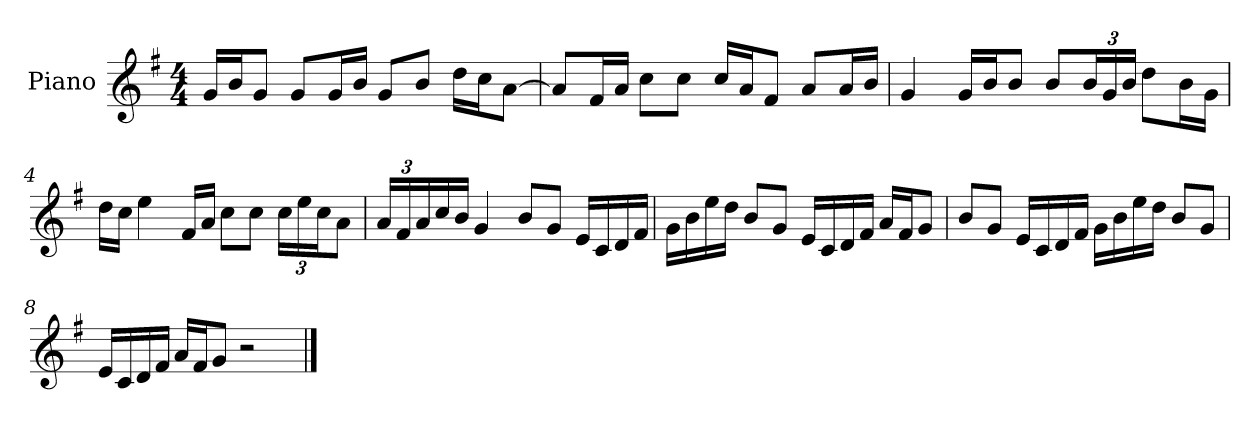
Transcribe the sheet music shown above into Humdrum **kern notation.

**kern
*part1
*staff1
*I"Piano
*I'P-no
*clefG2
*k[f#]
*M4/4
*MM90
=1
16g/LL
16b/J
8g/J
8g/L
16g/L
16b/JJ
8g/L
8b/J
16dd\LL
16cc\J
[8a\J
=2
8a/L]
16f#/L
16a/JJ
8cc\L
8cc\J
16cc/LL
16a/J
8f#/J
8a/L
16a/L
16b/JJ
=3
4g/
16g/LL
16b/J
8b/J
8b/L
*Xbrackettup
24b/L
24g/
24b/JJ
8dd\L
16b\L
16g\JJ
!!LO:LB:g=z
=4
16dd\LL
16cc\JJ
4ee\
16f#/LL
16a/JJ
8cc\L
8cc\J
24cc\LL
24ee\
24cc\J
8a\J
=5
24a/LL
24f#/
24a/
16cc/
16b/JJ
4g/
8b/L
8g/J
16e/LL
16c/
16d/
16f#/JJ
=6
16g\LL
16b\
16ee\
16dd\JJ
8b/L
8g/J
16e/LL
16c/
16d/
16f#/JJ
16a/LL
16f#/J
8g/J
!!LO:LB:g=z
=7
8b/L
8g/J
16e/LL
16c/
16d/
16f#/JJ
16g\LL
16b\
16ee\
16dd\JJ
8b/L
8g/J
=8
16e/LL
16c/
16d/
16f#/JJ
16a/LL
16f#/J
8g/J
2r
==
*-
